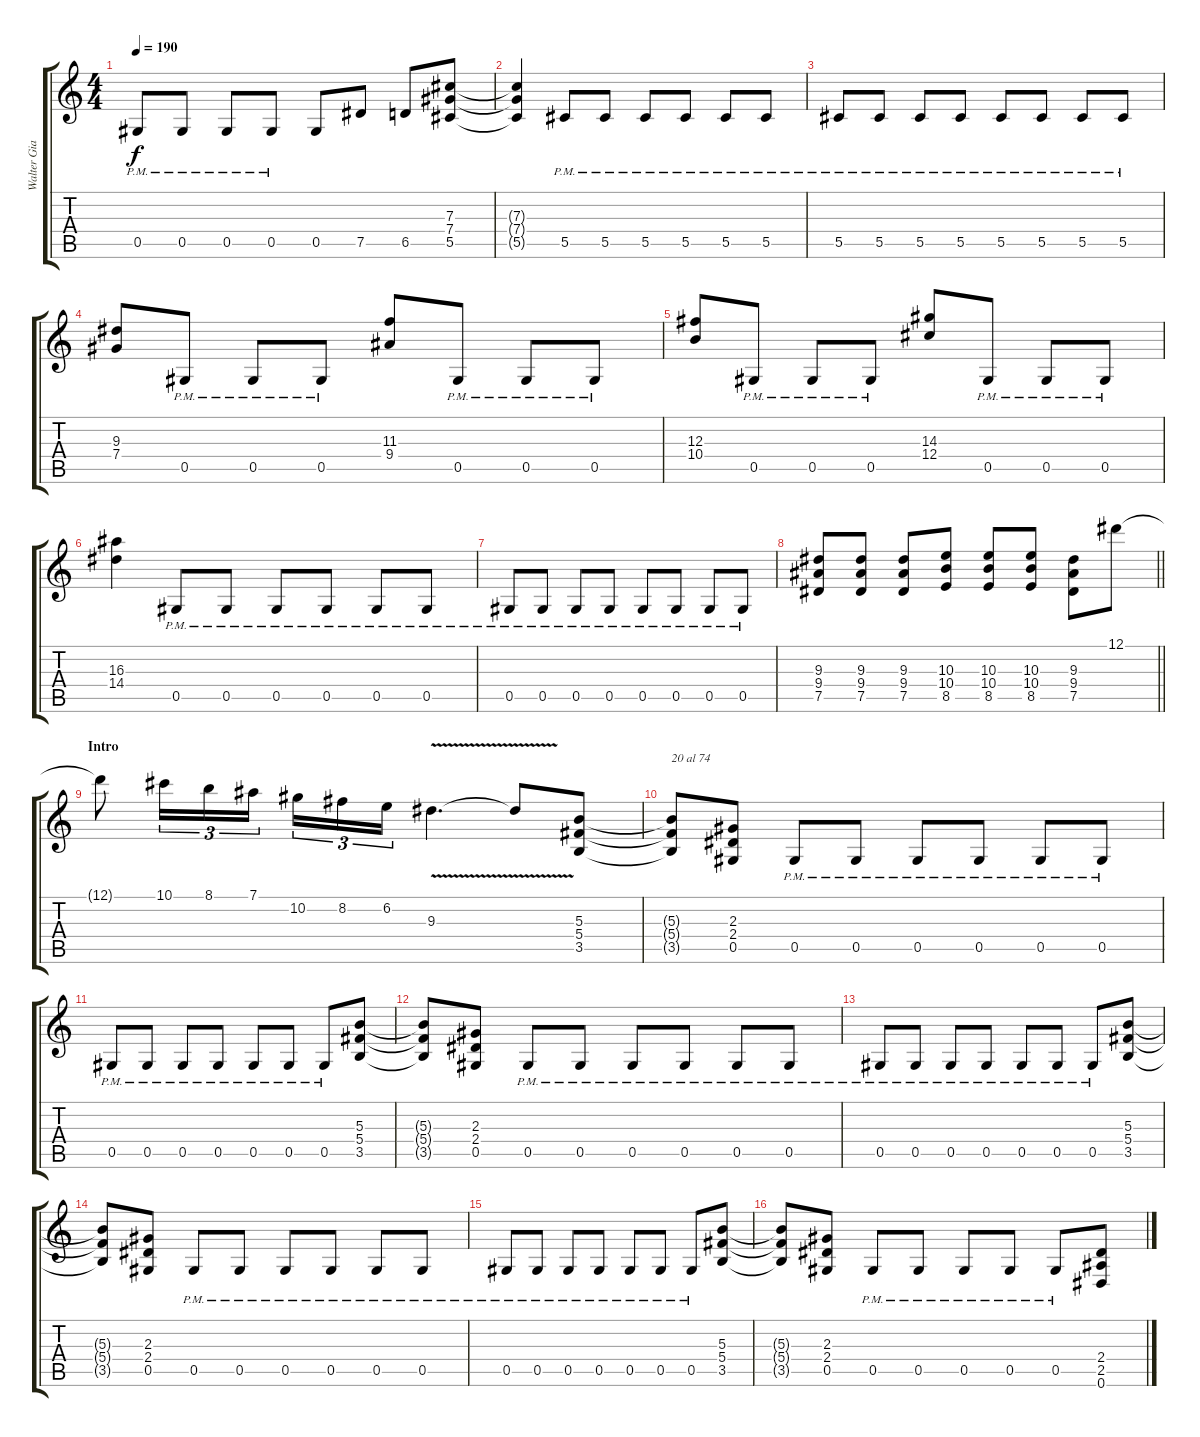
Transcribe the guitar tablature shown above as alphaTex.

\track ("Walter Giardino Lead" "Walter Gia") {instrument distortionguitar}
\staff {score tabs}
\tuning (Eb4 Bb3 Gb3 Db3 Ab2 Eb2) {hide}
\ts (4 4)
\tempo 190
\clef g2
\ks c
0.5{pm}.8{dy f} 0.5{pm}.8 0.5{pm}.8 0.5{pm}.8 0.5.8 7.5.8 6.5.8 (7.3 7.4 5.5).8 |
(7.3{t} 7.4{t} 5.5{t}).4 5.5{pm}.8 5.5{pm}.8 5.5{pm}.8 5.5{pm}.8 5.5{pm}.8 5.5{pm}.8 |
5.5{pm}.8 5.5{pm}.8 5.5{pm}.8 5.5{pm}.8 5.5{pm}.8 5.5{pm}.8 5.5{pm}.8 5.5{pm}.8 |
(9.3 7.4).8 0.5{pm}.8 0.5{pm}.8 0.5{pm}.8 (11.3 9.4).8 0.5{pm}.8 0.5{pm}.8 0.5{pm}.8 |
(12.3 10.4).8 0.5{pm}.8 0.5{pm}.8 0.5{pm}.8 (14.3 12.4).8 0.5{pm}.8 0.5{pm}.8 0.5{pm}.8 |
(16.3 14.4).4 0.5{pm}.8 0.5{pm}.8 0.5{pm}.8 0.5{pm}.8 0.5{pm}.8 0.5{pm}.8 |
0.5{pm}.8 0.5{pm}.8 0.5{pm}.8 0.5{pm}.8 0.5{pm}.8 0.5{pm}.8 0.5{pm}.8 0.5{pm}.8 |
\barLineRight lightlight
(9.3 9.4 7.5).8 (9.3 9.4 7.5).8 (9.3 9.4 7.5).8 (10.3 10.4 8.5).8 (10.3 10.4 8.5).8 (10.3 10.4 8.5).8 (9.3 9.4 7.5).8 12.1.8 |
\section ("" "Intro")
12.1{t}.8 10.1.16{tu (3 2)} 8.1.16{tu (3 2)} 7.1.16{tu (3 2)} 10.2.16{tu (3 2)} 8.2.16{tu (3 2)} 6.2.16{tu (3 2)} 9.3{v}.4{d} 9.3{t}.8 (5.3 5.4 3.5).8 |
(5.3{t} 5.4{t} 3.5{t}).8{txt "20 al 74"} (2.3 2.4 0.5).8 0.5{pm}.8 0.5{pm}.8 0.5{pm}.8 0.5{pm}.8 0.5{pm}.8 0.5{pm}.8 |
0.5{pm}.8 0.5{pm}.8 0.5{pm}.8 0.5{pm}.8 0.5{pm}.8 0.5{pm}.8 0.5{pm}.8 (5.3 5.4 3.5).8 |
(5.3{t} 5.4{t} 3.5{t}).8 (2.3 2.4 0.5).8 0.5{pm}.8 0.5{pm}.8 0.5{pm}.8 0.5{pm}.8 0.5{pm}.8 0.5{pm}.8 |
0.5{pm}.8 0.5{pm}.8 0.5{pm}.8 0.5{pm}.8 0.5{pm}.8 0.5{pm}.8 0.5{pm}.8 (5.3 5.4 3.5).8 |
(5.3{t} 5.4{t} 3.5{t}).8 (2.3 2.4 0.5).8 0.5{pm}.8 0.5{pm}.8 0.5{pm}.8 0.5{pm}.8 0.5{pm}.8 0.5{pm}.8 |
0.5{pm}.8 0.5{pm}.8 0.5{pm}.8 0.5{pm}.8 0.5{pm}.8 0.5{pm}.8 0.5{pm}.8 (5.3 5.4 3.5).8 |
(5.3{t} 5.4{t} 3.5{t}).8 (2.3 2.4 0.5).8 0.5{pm}.8 0.5{pm}.8 0.5{pm}.8 0.5{pm}.8 0.5{pm}.8 (2.4 2.5 0.6).8
